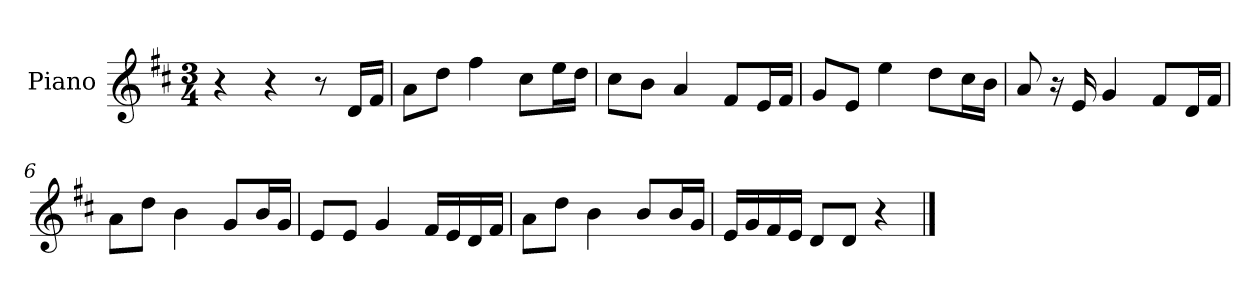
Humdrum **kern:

**kern
*part1
*staff1
*I"Piano
*I'P-no
*clefG2
*k[f#c#]
*M3/4
*MM90
=1
4r
4r
8r
16d/LL
16f#/JJ
=2
8a\L
8dd\J
4ff#\
8cc#\L
16ee\L
16dd\JJ
=3
8cc#\L
8b\J
4a/
8f#/L
16e/L
16f#/JJ
=4
8g/L
8e/J
4ee\
8dd\L
16cc#\L
16b\JJ
=5
8a/
16r
16e/
4g/
8f#/L
16d/L
16f#/JJ
=6
8a\L
8dd\J
4b\
8g/L
16b/L
16g/JJ
!!LO:LB:g=z
=7
8e/L
8e/J
4g/
16f#/LL
16e/
16d/
16f#/JJ
=8
8a\L
8dd\J
4b\
8b/L
16b/L
16g/JJ
=9
16e/LL
16g/
16f#/
16e/JJ
8d/L
8d/J
4r
==
*-
